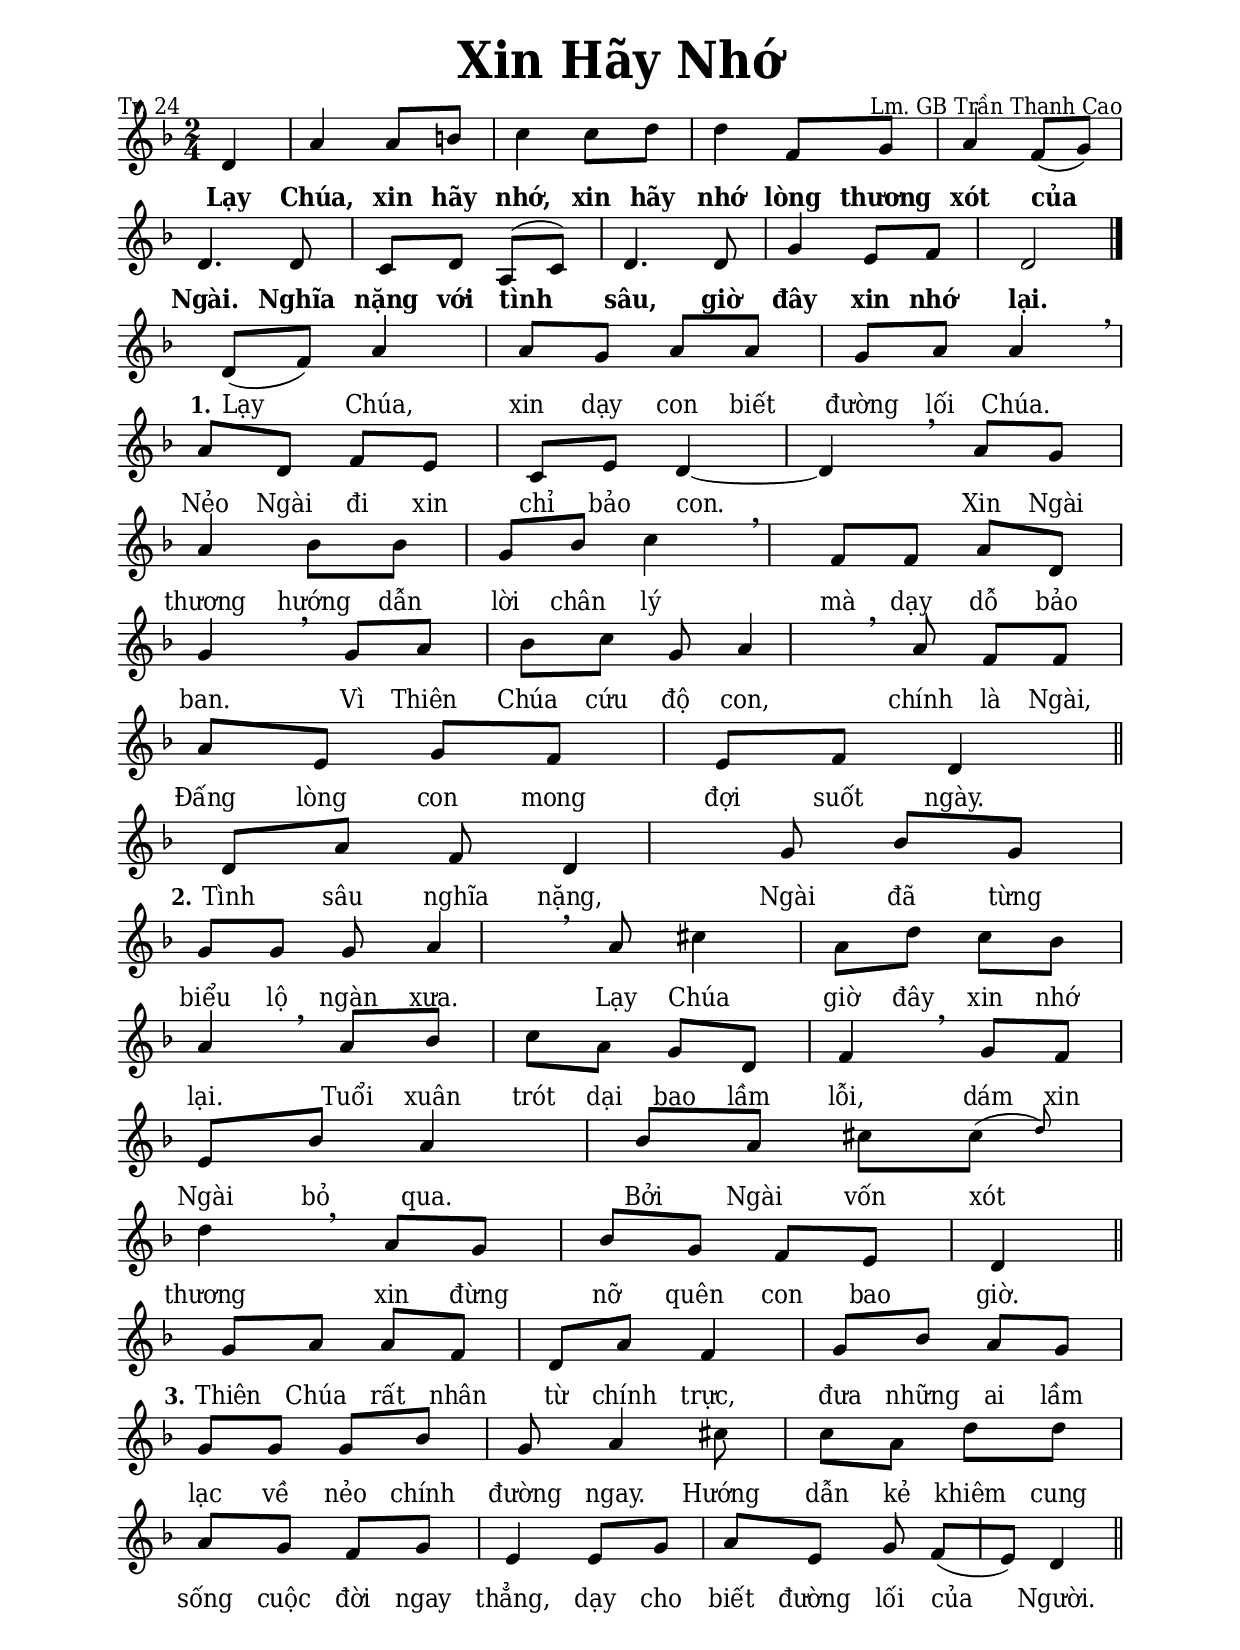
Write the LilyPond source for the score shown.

% Cài đặt chung
\version "2.22.1"
\include "english.ly"

\header {
  title = \markup { \fontsize #3 "Xin Hãy Nhớ" }
  poet = "Tv. 24"
  composer = "Lm. GB Trần Thanh Cao"
  %arranger = " "
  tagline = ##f
}

% Nhạc điệp khúc
nhacDiepKhuc= \relative c' {
  \partial 4 d4 |
  a' a8 b! |
  c4 c8 d |
  d4 f,8 g |
  a4 f8 (g) |
  d4. d8 |
  c d a ^(c) |
  d4. d8 |
  g4 e8 f |
  d2 \bar "|."
}

% Nhạc phiên khúc
nhacPhienKhucMot = \relative c' {
  d8 ([f]) a4 a8 g a a g a a4 \breathe
  a8 d, f e c e d4 ~d \breathe
  a'8 g a4 bf8 bf g bf c4 \breathe
  f,8 f a d, g4 \breathe
  g8 a bf c g a4 \breathe
  a8 f f a e g f e f d4 \bar "||"
}

nhacPhienKhucHai = \relative c' {
  d8 a' f d4 g8  bf g g g g a4 \breathe
  a8 cs4 a8 d c bf a4 \breathe
  a8 bf c a g d f4 \breathe
  g8 f e bf' a4 bf8 a cs \afterGrace cs8 (d) d4 \breathe
  a8 g bf g f e d4 \bar "||"
}

nhacPhienKhucBa = \relative c'' {
  g8 a a f d a' f4
  g8 bf a g g g g bf g a4
  cs8 c a d d a g f g e4
  e8 g a e g f ([e]) d4 \bar "||"
}

% Lời điệp khúc
loiDiepKhuc = \lyricmode {
  Lạy Chúa, xin hãy nhớ, xin hãy nhớ lòng thương xót của
  \override LyricText.extra-offset = #'(0 . 1)
  Ngài.
  Nghĩa nặng với tình sâu, giờ đây xin nhớ lại.
}

% Lời phiên khúc
loiPhienKhucMot = \lyricmode {
  \set stanza = #"1."
  Lạy Chúa, xin dạy con biết đường lối Chúa.
  Nẻo Ngài đi xin chỉ bảo con.
  Xin Ngài thương hướng dẫn lời chân lý  mà dạy dỗ bảo ban.
  Vì Thiên Chúa cứu độ con, chính là Ngài,
  Đấng lòng con mong đợi suốt ngày.
}

loiPhienKhucHai = \lyricmode {
  \set stanza = #"2."
  Tình sâu nghĩa nặng, Ngài đã từng biểu lộ ngàn xưa.
  Lạy Chúa giờ đây xin nhớ lại.
  Tuổi xuân trót dại bao lầm lỗi,
  dám xin Ngài bỏ qua.
  Bởi Ngài vốn xót thương xin đừng nỡ quên con bao giờ.
}

loiPhienKhucBa = \lyricmode {
  \set stanza = #"3."
  Thiên Chúa rất nhân từ chính trực,
  đưa những ai lầm lạc về nẻo chính đường ngay.
  Hướng dẫn kẻ khiêm cung sống cuộc đời ngay thẳng,
  dạy cho biết đường lối của Người.
}


% Dàn trang
\paper {
  #(set-paper-size "a4")
  top-margin = 15\mm
  bottom-margin = 15\mm
  left-margin = 20\mm
  right-margin = 20\mm
  indent = #0
  #(define fonts
    (make-pango-font-tree
      "Deja Vu Serif Condensed"
      "Deja Vu Serif Condensed"
      "Deja Vu Serif Condensed"
      (/ 20 20)))
  page-count = #1
  system-system-spacing = #'((basic-distance . 11.5)
                             (minimum-distance . 11.5)
                             (padding . 1))
  score-system-spacing = #'((basic-distance . 11.5)
                             (minimum-distance . 11.5)
                             (padding . 1))
}

% Thiết lập tông và nhịp
TongNhip = { \key f \major \time 2/4 }

\score {
  \new ChoirStaff <<
    \new Staff = diepKhuc \with {
        \consists "Merge_rests_engraver"
        %\magnifyStaff #(magstep +1)
      }
      <<
      \new Voice = beSop {
        \TongNhip \nhacDiepKhuc
      }
    >>
    \new Lyrics \with {
          \override VerticalAxisGroup.
            nonstaff-relatedstaff-spacing.padding = #1.2
          \override VerticalAxisGroup.
            nonstaff-unrelatedstaff-spacing.padding = #1
        }
        \lyricsto beSop \loiDiepKhuc
  >>
  \layout {
    \override Lyrics.LyricText.font-series = #'bold
    %\override Lyrics.LyricText.font-size = #+2
    \override Lyrics.LyricSpace.minimum-distance = #1.8
    \override Score.BarNumber.break-visibility = ##(#f #f #f)
    \override Score.SpacingSpanner.uniform-stretching = ##t
  }
}

\score {
  \new ChoirStaff <<
    \new Staff = phienKhuc \with {
        %\magnifyStaff #(magstep +1)
      }
      <<
      \new Voice = beSop {
        \TongNhip \nhacPhienKhucMot
      }
    >>
    \new Lyrics \with {
          \override VerticalAxisGroup.
            nonstaff-relatedstaff-spacing.padding = #1
          \override VerticalAxisGroup.
            nonstaff-unrelatedstaff-spacing.padding = #1
        }
        \lyricsto beSop \loiPhienKhucMot
  >>
  \layout {
    \override Staff.TimeSignature.transparent = ##t
    %\override Lyrics.LyricText.font-size = #+2
    \override Lyrics.LyricSpace.minimum-distance = #2.6
    \override Score.BarNumber.break-visibility = ##(#f #f #f)
    \override Score.SpacingSpanner.uniform-stretching = ##t
    \set Score.barAlways = ##t
    \set Score.defaultBarType = ""
  } 
}

\score {
  \new ChoirStaff <<
    \new Staff = phienKhuc \with {
        %\magnifyStaff #(magstep +1)
      }
      <<
      \new Voice = beSop {
        \TongNhip \nhacPhienKhucHai
      }
    >>
    \new Lyrics \with {
          \override VerticalAxisGroup.
            nonstaff-relatedstaff-spacing.padding = #1
          \override VerticalAxisGroup.
            nonstaff-unrelatedstaff-spacing.padding = #1
        }
        \lyricsto beSop \loiPhienKhucHai
  >>
  \layout {
    \override Staff.TimeSignature.transparent = ##t
    %\override Lyrics.LyricText.font-size = #+2
    \override Lyrics.LyricSpace.minimum-distance = #3.0
    \override Score.BarNumber.break-visibility = ##(#f #f #f)
    \override Score.SpacingSpanner.uniform-stretching = ##t
    \set Score.barAlways = ##t
    \set Score.defaultBarType = ""
  } 
}

\score {
  \new ChoirStaff <<
    \new Staff = phienKhuc \with {
        %\magnifyStaff #(magstep +1)
      }
      <<
      \new Voice = beSop {
        \TongNhip \nhacPhienKhucBa
      }
    >>
    \new Lyrics \with {
          \override VerticalAxisGroup.
            nonstaff-relatedstaff-spacing.padding = #1.2
          \override VerticalAxisGroup.
            nonstaff-unrelatedstaff-spacing.padding = #1
        }
        \lyricsto beSop \loiPhienKhucBa
  >>
  \layout {
    \override Staff.TimeSignature.transparent = ##t
    %\override Lyrics.LyricText.font-size = #+2
    \override Lyrics.LyricSpace.minimum-distance = #2.3
    \override Score.BarNumber.break-visibility = ##(#f #f #f)
    \override Score.SpacingSpanner.uniform-stretching = ##t
    \set Score.barAlways = ##t
    \set Score.defaultBarType = ""
  } 
}
